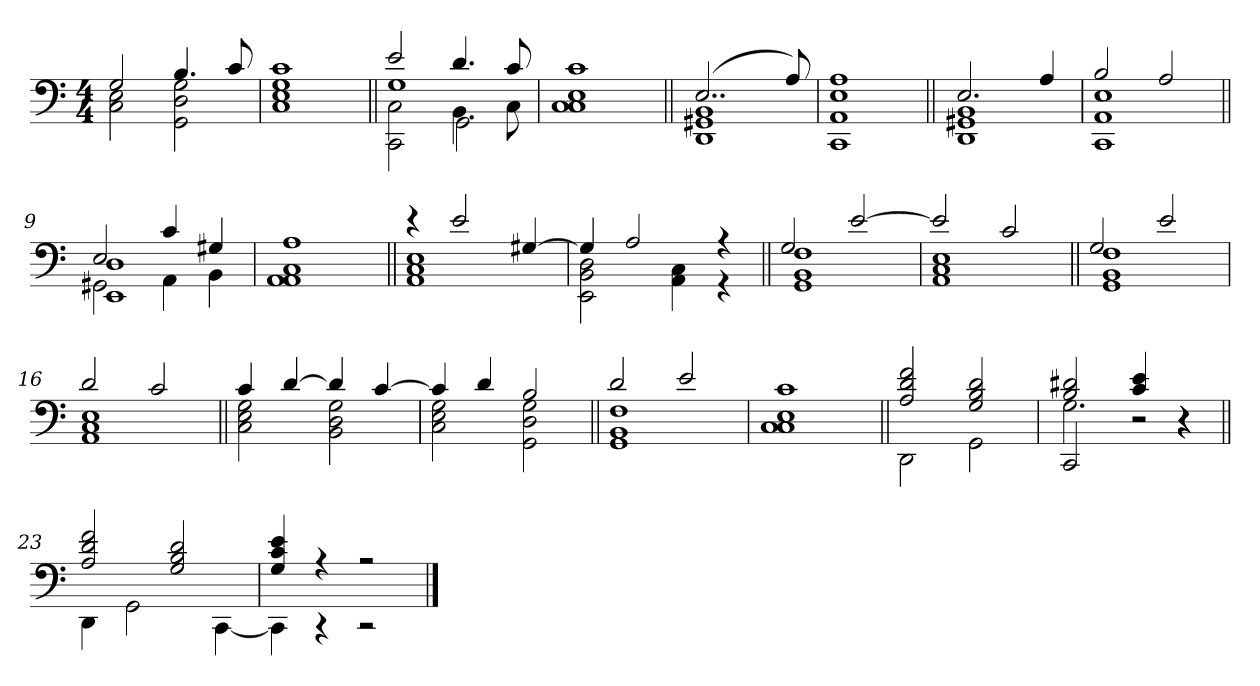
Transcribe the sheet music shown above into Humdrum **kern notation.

**kern
*part1
*staff1
*clefF4
*k[]
*M4/4
=1
*^
2G	2C 2E
4.B	2GG 2D 2G
8c	.
*v	*v
=2
1C 1E 1G 1c
=3||
*^
*	*^
*	*	*^
2e	1G	2C\	2CC\
4.d	.	4.BB\	2GG\
8c	.	8C\	.
*v	*v	*v	*v
=4
1C 1C 1E 1c
=5||
*^
(2..E	1DD 1GG#X 1BB
8A)	.
*v	*v
=6
1CC 1AA 1E 1A
=7||
*^
2.E	1DD 1GG#X 1BB
4A	.
=8	=8
2B	1CC 1AA 1E
2A	.
=9||	=9||
*	*^
2E	2GG#X	1EE 1D
4c	4AA	.
4G#X	4BB	.
*v	*v	*v
=10
1AA 1AA 1C 1A
=11||
*^
4r	1AA 1C 1E
2e	.
[4G#X	.
=12	=12
4G#]	2EE 2BB 2D
2A	.
.	4AA 4C
4r	4r
=13||	=13||
2G	1GG 1BB 1F
[2e	.
=14	=14
2e]	1AA 1C 1E
2c	.
=15||	=15||
2G	1GG 1BB 1F
2e	.
=16	=16
2d	1AA 1C 1E
2c	.
=17||	=17||
4c	2C 2E 2G
[4d	.
4d]	2BB 2D 2G
[4c	.
=18	=18
4c]	2C 2E 2G
4d	.
2B	2GG 2D 2G
=19||	=19||
2d	1GG 1BB 1F
2e	.
*v	*v
=20
1C 1C 1E 1c
=21||
*^
2A 2d 2f	2DD
2G 2B 2d	2GG
=22	=22
*	*^
2B 2d#X	2.G	2CC/
4c 4e	.	2r
4r	4r	.
*	*v	*v
=23||	=23||
2A 2d 2f	4DD
.	2GG
2G 2B 2d	.
.	[4CC
=24	=24
4G 4c 4e	4CC]
4r	4r
2r	2r
*v	*v
==
*-
